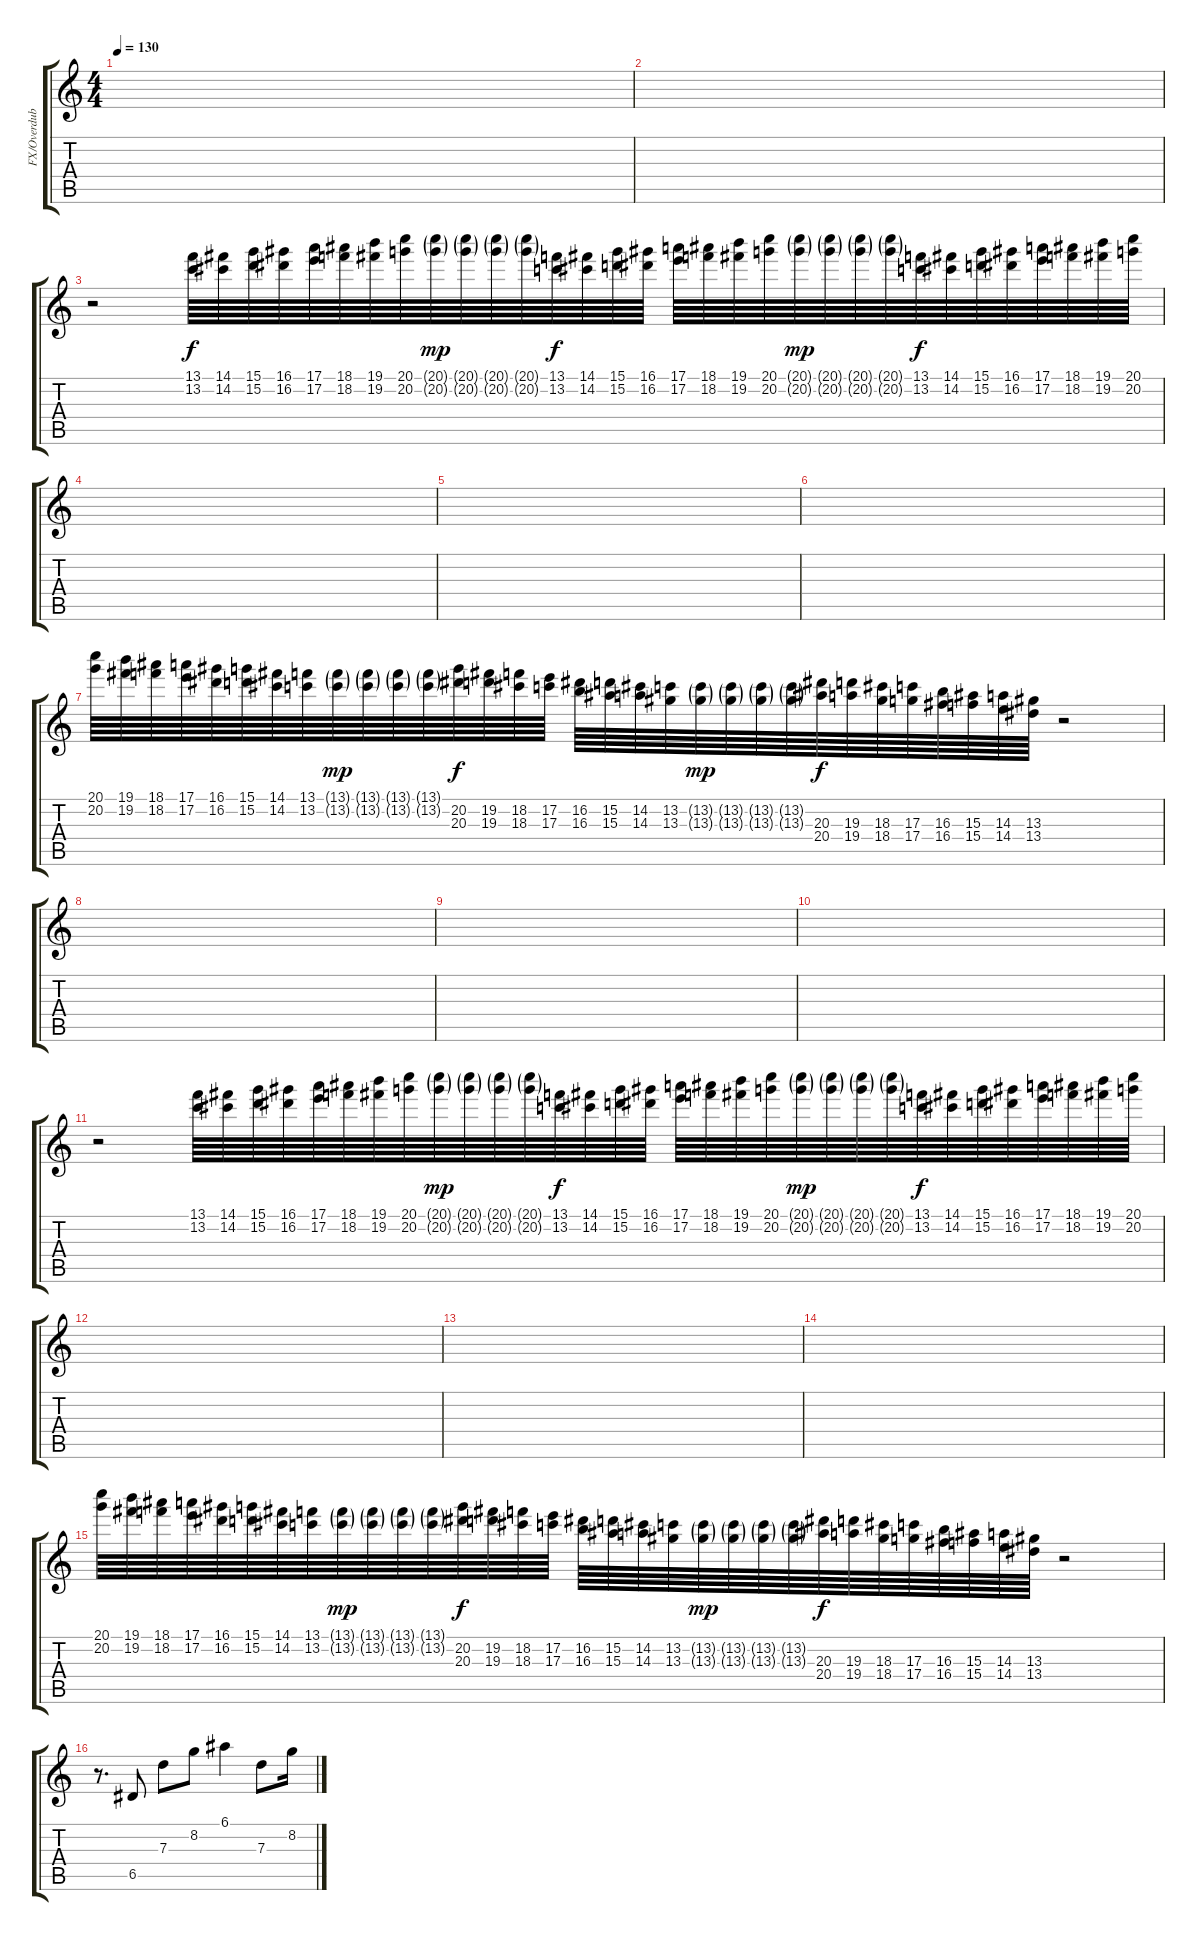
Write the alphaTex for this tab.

\track ("FX/Overdubs" "FX/Overdub") {instrument distortionguitar}
\staff {score tabs}
\tuning (E4 B3 G3 D3 A2 E2) {hide}
\ts (4 4)
\tempo 130
\clef g2
\ks c
|
|
r.2 (13.1 13.2).64 (14.1 14.2).64 (15.1 15.2).64 (16.1 16.2).64 (17.1 17.2).64 (18.1 18.2).64 (19.1 19.2).64 (20.1 20.2).64 (20.1{g} 20.2{g}).64{dy mp} (20.1{g} 20.2{g}).64 (20.1{g} 20.2{g}).64 (20.1{g} 20.2{g}).64 (13.1 13.2).64{dy f} (14.1 14.2).64 (15.1 15.2).64 (16.1 16.2).64 (17.1 17.2).64 (18.1 18.2).64 (19.1 19.2).64 (20.1 20.2).64 (20.1{g} 20.2{g}).64{dy mp} (20.1{g} 20.2{g}).64 (20.1{g} 20.2{g}).64 (20.1{g} 20.2{g}).64 (13.1 13.2).64{dy f} (14.1 14.2).64 (15.1 15.2).64 (16.1 16.2).64 (17.1 17.2).64 (18.1 18.2).64 (19.1 19.2).64 (20.1 20.2).64 |
|
|
|
(20.1 20.2).64 (19.1 19.2).64 (18.1 18.2).64 (17.1 17.2).64 (16.1 16.2).64 (15.1 15.2).64 (14.1 14.2).64 (13.1 13.2).64 (13.1{g} 13.2{g}).64{dy mp} (13.1{g} 13.2{g}).64 (13.1{g} 13.2{g}).64 (13.1{g} 13.2{g}).64 (20.2 20.3).64{dy f} (19.2 19.3).64 (18.2 18.3).64 (17.2 17.3).64 (16.2 16.3).64 (15.2 15.3).64 (14.2 14.3).64 (13.2 13.3).64 (13.2{g} 13.3{g}).64{dy mp} (13.2{g} 13.3{g}).64 (13.2{g} 13.3{g}).64 (13.2{g} 13.3{g}).64 (20.3 20.4).64{dy f} (19.3 19.4).64 (18.3 18.4).64 (17.3 17.4).64 (16.3 16.4).64 (15.3 15.4).64 (14.3 14.4).64 (13.3 13.4).64 r.2 |
|
|
|
r.2 (13.1 13.2).64 (14.1 14.2).64 (15.1 15.2).64 (16.1 16.2).64 (17.1 17.2).64 (18.1 18.2).64 (19.1 19.2).64 (20.1 20.2).64 (20.1{g} 20.2{g}).64{dy mp} (20.1{g} 20.2{g}).64 (20.1{g} 20.2{g}).64 (20.1{g} 20.2{g}).64 (13.1 13.2).64{dy f} (14.1 14.2).64 (15.1 15.2).64 (16.1 16.2).64 (17.1 17.2).64 (18.1 18.2).64 (19.1 19.2).64 (20.1 20.2).64 (20.1{g} 20.2{g}).64{dy mp} (20.1{g} 20.2{g}).64 (20.1{g} 20.2{g}).64 (20.1{g} 20.2{g}).64 (13.1 13.2).64{dy f} (14.1 14.2).64 (15.1 15.2).64 (16.1 16.2).64 (17.1 17.2).64 (18.1 18.2).64 (19.1 19.2).64 (20.1 20.2).64 |
|
|
|
(20.1 20.2).64 (19.1 19.2).64 (18.1 18.2).64 (17.1 17.2).64 (16.1 16.2).64 (15.1 15.2).64 (14.1 14.2).64 (13.1 13.2).64 (13.1{g} 13.2{g}).64{dy mp} (13.1{g} 13.2{g}).64 (13.1{g} 13.2{g}).64 (13.1{g} 13.2{g}).64 (20.2 20.3).64{dy f} (19.2 19.3).64 (18.2 18.3).64 (17.2 17.3).64 (16.2 16.3).64 (15.2 15.3).64 (14.2 14.3).64 (13.2 13.3).64 (13.2{g} 13.3{g}).64{dy mp} (13.2{g} 13.3{g}).64 (13.2{g} 13.3{g}).64 (13.2{g} 13.3{g}).64 (20.3 20.4).64{dy f} (19.3 19.4).64 (18.3 18.4).64 (17.3 17.4).64 (16.3 16.4).64 (15.3 15.4).64 (14.3 14.4).64 (13.3 13.4).64 r.2 |
r.8{d instrument distortionguitar} 6.5.8 7.3.8 8.2.8 6.1.4 7.3.8 8.2.16
